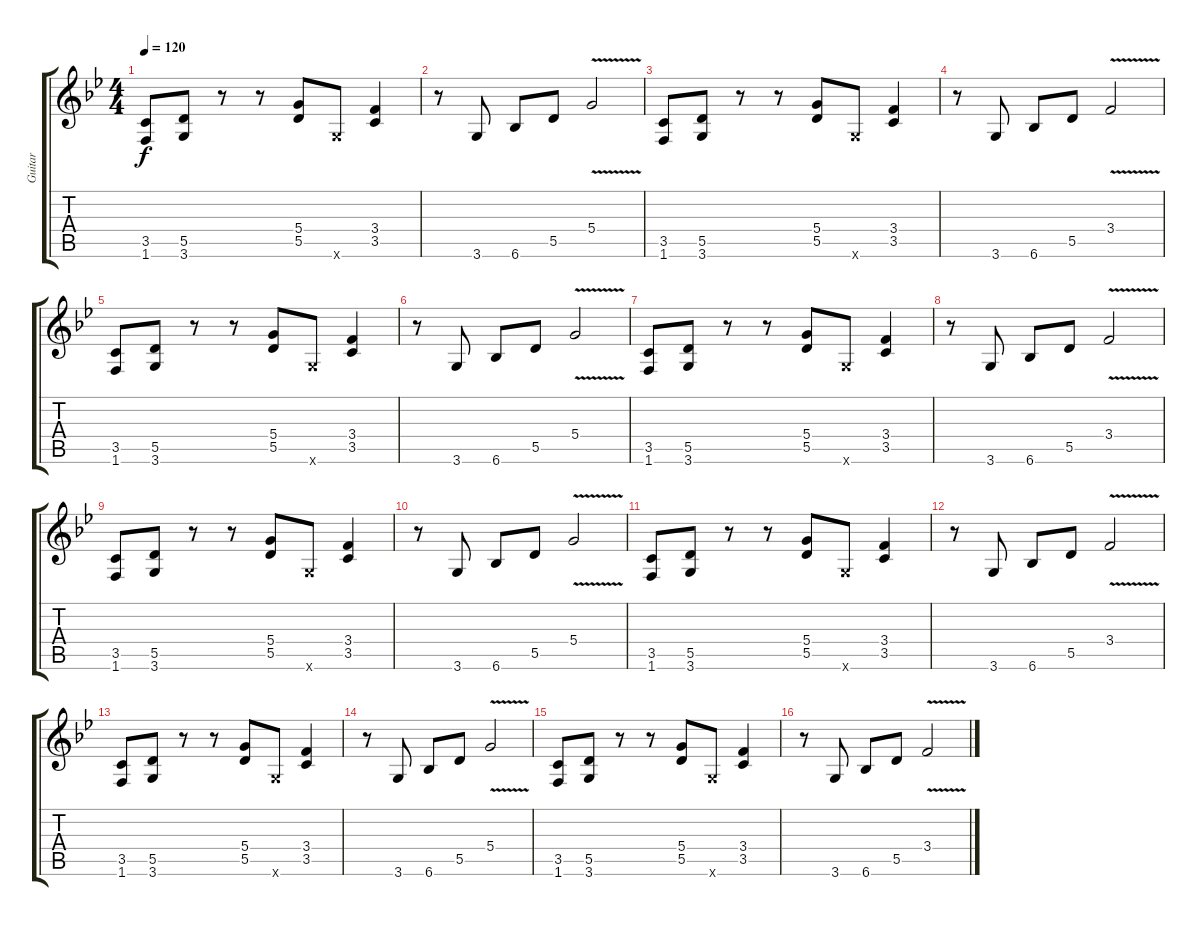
\track ("Guitar" "Guitar") {instrument overdrivenguitar}
\staff {score tabs}
\tuning (E4 B3 G3 D3 A2 E2) {hide}
\ts (4 4)
\tempo 120
\clef g2
\ks gminor
(3.5 1.6).8{dy f} (5.5 3.6).8 r.8 r.8 (5.4 5.5).8 3.6{x}.8 (3.4 3.5).4 |
r.8 3.6.8 6.6.8 5.5.8 5.4{v}.2 |
(3.5 1.6).8 (5.5 3.6).8 r.8 r.8 (5.4 5.5).8 3.6{x}.8 (3.4 3.5).4 |
r.8 3.6.8 6.6.8 5.5.8 3.4{v}.2 |
(3.5 1.6).8 (5.5 3.6).8 r.8 r.8 (5.4 5.5).8 3.6{x}.8 (3.4 3.5).4 |
r.8 3.6.8 6.6.8 5.5.8 5.4{v}.2 |
(3.5 1.6).8 (5.5 3.6).8 r.8 r.8 (5.4 5.5).8 3.6{x}.8 (3.4 3.5).4 |
r.8 3.6.8 6.6.8 5.5.8 3.4{v}.2 |
(3.5 1.6).8 (5.5 3.6).8 r.8 r.8 (5.4 5.5).8 3.6{x}.8 (3.4 3.5).4 |
r.8 3.6.8 6.6.8 5.5.8 5.4{v}.2 |
(3.5 1.6).8 (5.5 3.6).8 r.8 r.8 (5.4 5.5).8 3.6{x}.8 (3.4 3.5).4 |
r.8 3.6.8 6.6.8 5.5.8 3.4{v}.2 |
(3.5 1.6).8 (5.5 3.6).8 r.8 r.8 (5.4 5.5).8 3.6{x}.8 (3.4 3.5).4 |
r.8 3.6.8 6.6.8 5.5.8 5.4{v}.2 |
(3.5 1.6).8 (5.5 3.6).8 r.8 r.8 (5.4 5.5).8 3.6{x}.8 (3.4 3.5).4 |
r.8 3.6.8 6.6.8 5.5.8 3.4{v}.2
